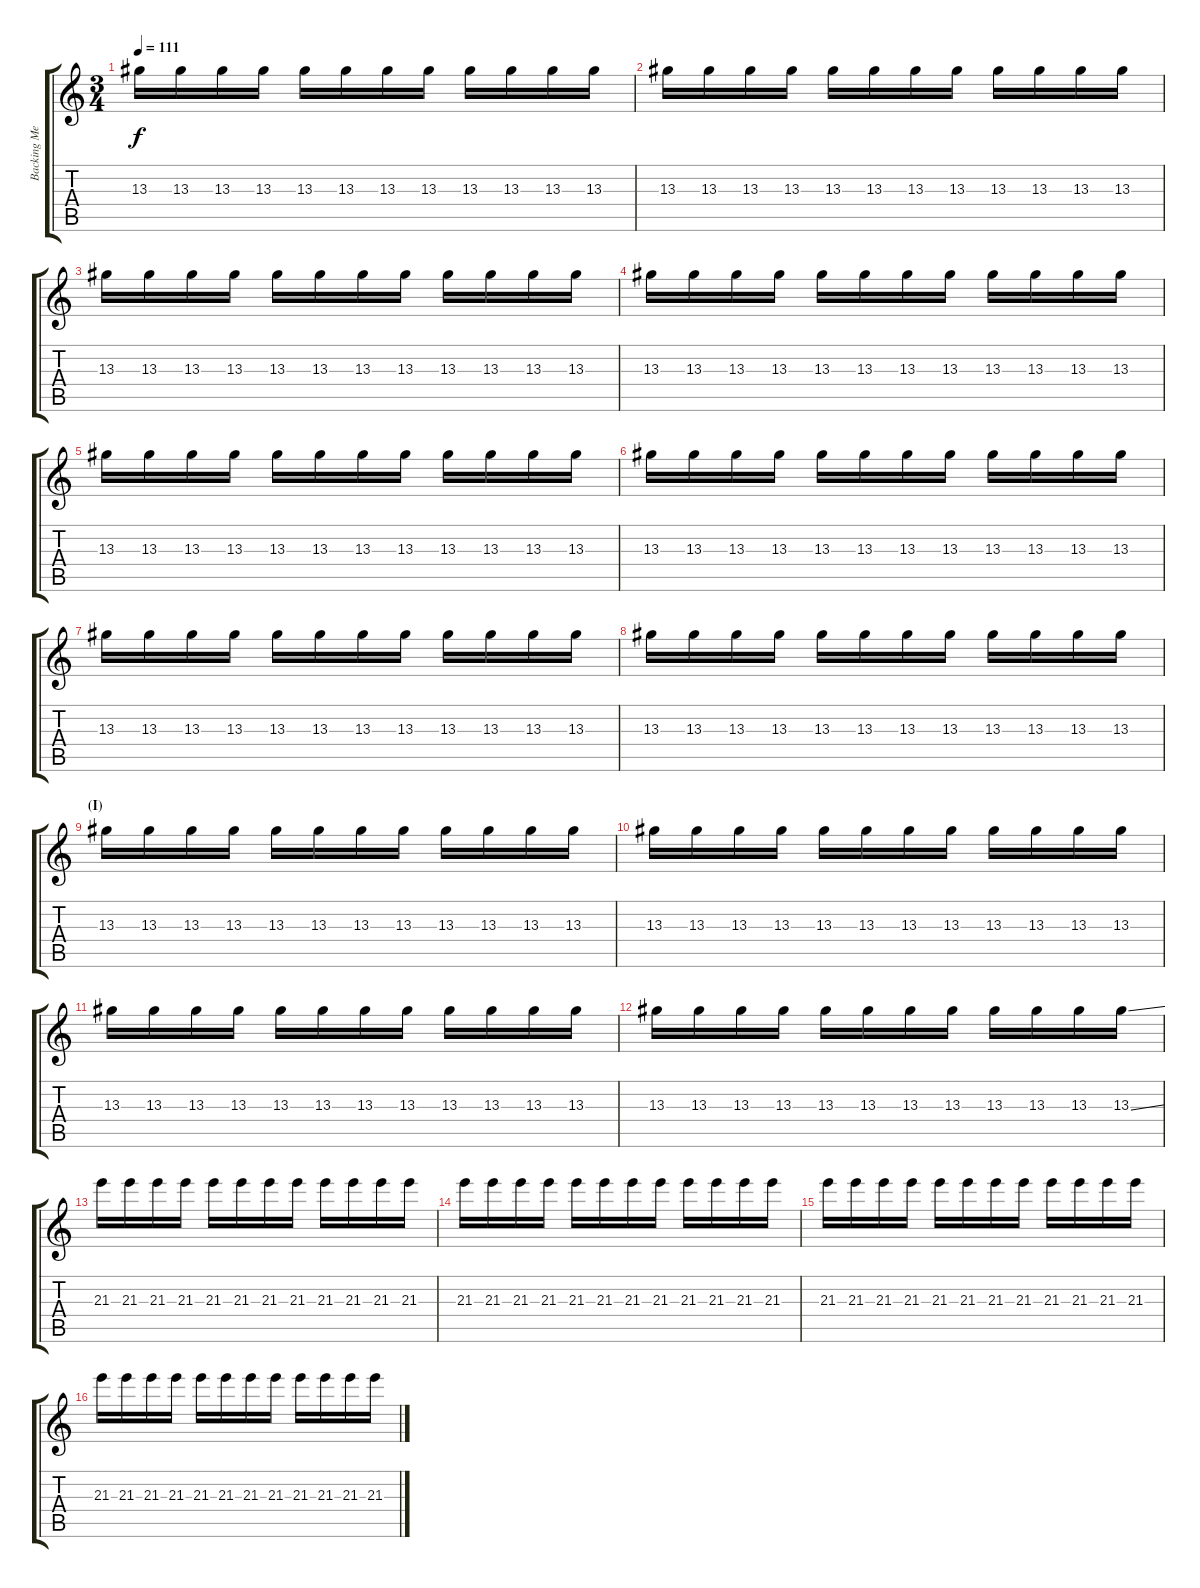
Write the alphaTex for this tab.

\track ("Backing Melody" "Backing Me") {instrument electricguitarjazz}
\staff {score tabs}
\tuning (E4 B3 G3 D3 A2 E2) {hide}
\ts (3 4)
\tempo 111
\clef g2
\ks c
13.3.16{dy f} 13.3.16 13.3.16 13.3.16 13.3.16 13.3.16 13.3.16 13.3.16 13.3.16 13.3.16 13.3.16 13.3.16 |
13.3.16 13.3.16 13.3.16 13.3.16 13.3.16 13.3.16 13.3.16 13.3.16 13.3.16 13.3.16 13.3.16 13.3.16 |
13.3.16 13.3.16 13.3.16 13.3.16 13.3.16 13.3.16 13.3.16 13.3.16 13.3.16 13.3.16 13.3.16 13.3.16 |
13.3.16 13.3.16 13.3.16 13.3.16 13.3.16 13.3.16 13.3.16 13.3.16 13.3.16 13.3.16 13.3.16 13.3.16 |
13.3.16 13.3.16 13.3.16 13.3.16 13.3.16 13.3.16 13.3.16 13.3.16 13.3.16 13.3.16 13.3.16 13.3.16 |
13.3.16 13.3.16 13.3.16 13.3.16 13.3.16 13.3.16 13.3.16 13.3.16 13.3.16 13.3.16 13.3.16 13.3.16 |
13.3.16 13.3.16 13.3.16 13.3.16 13.3.16 13.3.16 13.3.16 13.3.16 13.3.16 13.3.16 13.3.16 13.3.16 |
13.3.16 13.3.16 13.3.16 13.3.16 13.3.16 13.3.16 13.3.16 13.3.16 13.3.16 13.3.16 13.3.16 13.3.16 |
\section ("" "(I)")
13.3.16 13.3.16 13.3.16 13.3.16 13.3.16 13.3.16 13.3.16 13.3.16 13.3.16 13.3.16 13.3.16 13.3.16 |
13.3.16 13.3.16 13.3.16 13.3.16 13.3.16 13.3.16 13.3.16 13.3.16 13.3.16 13.3.16 13.3.16 13.3.16 |
13.3.16 13.3.16 13.3.16 13.3.16 13.3.16 13.3.16 13.3.16 13.3.16 13.3.16 13.3.16 13.3.16 13.3.16 |
13.3.16 13.3.16 13.3.16 13.3.16 13.3.16 13.3.16 13.3.16 13.3.16 13.3.16 13.3.16 13.3.16 13.3{ss}.16 |
21.3.16 21.3.16 21.3.16 21.3.16 21.3.16 21.3.16 21.3.16 21.3.16 21.3.16 21.3.16 21.3.16 21.3.16 |
21.3.16 21.3.16 21.3.16 21.3.16 21.3.16 21.3.16 21.3.16 21.3.16 21.3.16 21.3.16 21.3.16 21.3.16 |
21.3.16 21.3.16 21.3.16 21.3.16 21.3.16 21.3.16 21.3.16 21.3.16 21.3.16 21.3.16 21.3.16 21.3.16 |
21.3.16 21.3.16 21.3.16 21.3.16 21.3.16 21.3.16 21.3.16 21.3.16 21.3.16 21.3.16 21.3.16 21.3.16
